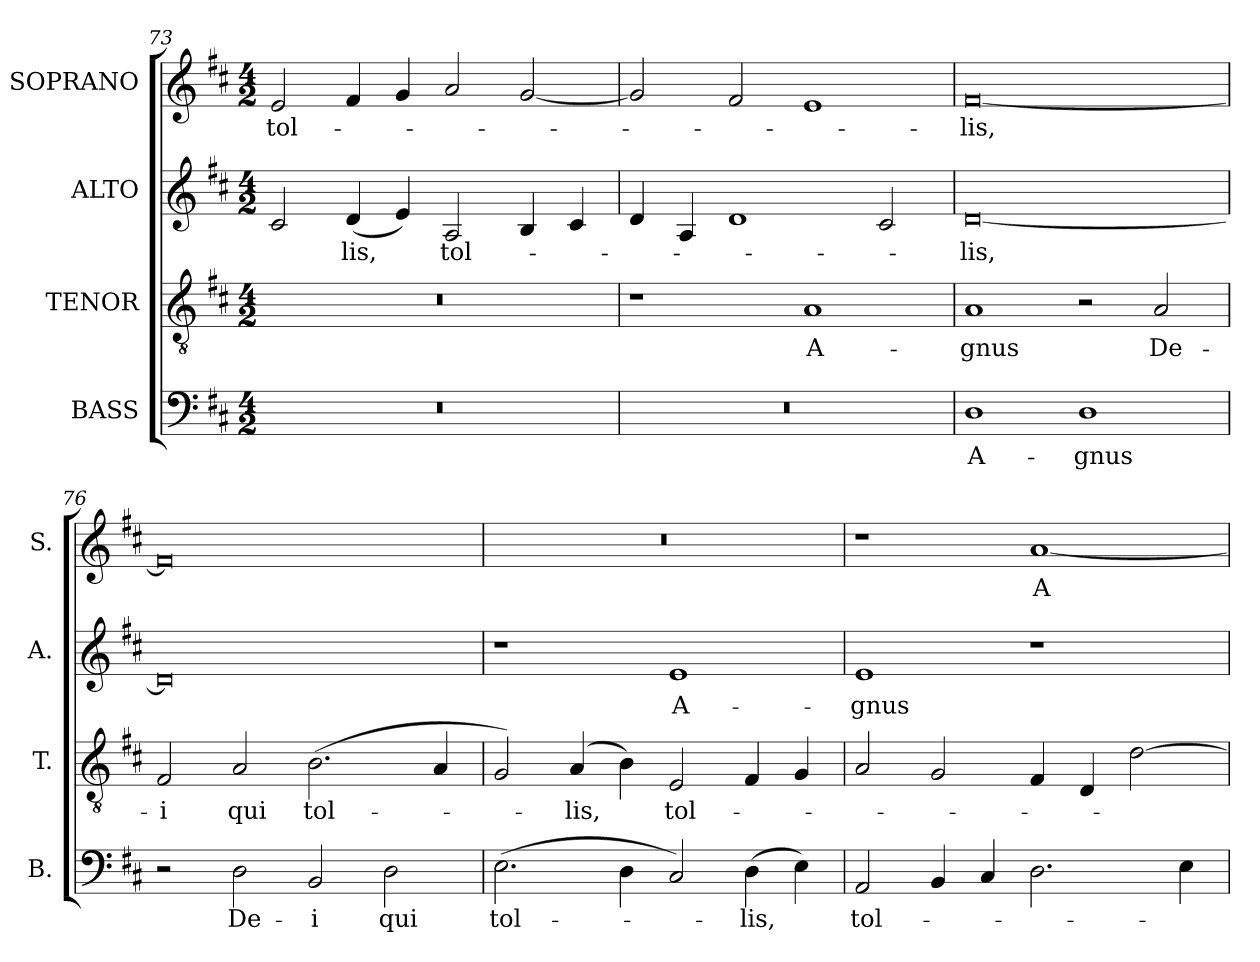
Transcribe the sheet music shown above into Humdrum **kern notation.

**kern	**text	**kern	**text	**kern	**text	**kern	**text
*part4	*part4	*part3	*part3	*part2	*part2	*part1	*part1
*staff4	*staff4	*staff3	*staff3	*staff2	*staff2	*staff1	*staff1
*I"BASS	*	*I"TENOR	*	*I"ALTO	*	*I"SOPRANO	*
*I'B.	*	*I'T.	*	*I'A.	*	*I'S.	*
*clefF4	*	*clefGv2	*	*clefG2	*	*clefG2	*
*	*	*ITrd7c12	*	*	*	*	*
*k[f#c#]	*	*k[f#c#]	*	*k[f#c#]	*	*k[f#c#]	*
*D:	*	*D:	*	*D:	*	*D:	*
*M4/2	*	*M4/2	*	*M4/2	*	*M4/2	*
=73	=73	=73	=73	=73	=73	=73	=73
!LO:N:vis=1	!	!LO:N:vis=1	!	!	!	!	!
!	!	!	!	!	!	!	!LO:LY:b:color=#000000
0r	.	0r	.	2c#i/	.	2ei/	tol-
!	!	!	!	!	!LO:LY:b:color=#000000	!	!
.	.	.	.	(4di/	-lis,	4f#i/	.
.	.	.	.	4ei/)	.	4gi/	.
!	!	!	!	!	!LO:LY:b:color=#000000	!	!
.	.	.	.	2Ai/	tol-	2ai/	.
.	.	.	.	4Bi/	.	[2gi/	.
.	.	.	.	4c#i/	.	.	.
=74	=74	=74	=74	=74	=74	=74	=74
!LO:N:vis=1	!	!	!	!	!	!	!
0r	.	1r	.	4di/	.	2gi/]	.
.	.	.	.	4Ai/	.	.	.
.	.	.	.	1di	.	2f#i/	.
!	!	!	!LO:LY:b:color=#000000	!	!	!	!
.	.	1AAi	A-	.	.	1ei	.
.	.	.	.	2c#i/	.	.	.
=75	=75	=75	=75	=75	=75	=75	=75
!	!LO:LY:b:color=#000000	!	!	!	!	!	!
!	!	!	!LO:LY:b:color=#000000	!	!	!	!
!	!	!	!	!	!LO:LY:b:color=#000000	!	!
!	!	!	!	!	!	!	!LO:LY:b:color=#000000
1Di	A-	1AAi	-gnus	[0di	-lis,	[0f#i	-lis,
!	!LO:LY:b:color=#000000	!	!	!	!	!	!
1Di	-gnus	2r	.	.	.	.	.
!	!	!	!LO:LY:b:color=#000000	!	!	!	!
.	.	2AAi/	De-	.	.	.	.
=76	=76	=76	=76	=76	=76	=76	=76
!	!	!	!LO:LY:b:color=#000000	!	!	!	!
2r	.	2FF#i/	-i	0di]	.	0f#i]	.
!	!LO:LY:b:color=#000000	!	!	!	!	!	!
!	!	!	!LO:LY:b:color=#000000	!	!	!	!
2Di\	De-	2AAi/	qui	.	.	.	.
!	!LO:LY:b:color=#000000	!	!	!	!	!	!
!	!	!	!LO:LY:b:color=#000000	!	!	!	!
2BBi/	-i	(2.BBi\	tol-	.	.	.	.
!	!LO:LY:b:color=#000000	!	!	!	!	!	!
2Di\	qui	.	.	.	.	.	.
.	.	4AAi/	.	.	.	.	.
!!LO:LB:g=z
=77	=77	=77	=77	=77	=77	=77	=77
!	!LO:LY:b:color=#000000	!	!	!	!	!LO:N:vis=1	!
(2.Ei\	tol-	2GGi/)	.	1r	.	0r	.
!	!	!	!LO:LY:b:color=#000000	!	!	!	!
.	.	(4AAi/	-lis,	.	.	.	.
4Di\	.	4BBi\)	.	.	.	.	.
!	!	!	!LO:LY:b:color=#000000	!	!	!	!
!	!	!	!	!	!LO:LY:b:color=#000000	!	!
2C#i/)	.	2EEi/	tol-	1ei	A-	.	.
!	!LO:LY:b:color=#000000	!	!	!	!	!	!
(4Di\	-lis,	4FF#i/	.	.	.	.	.
4Ei\)	.	4GGi/	.	.	.	.	.
=78	=78	=78	=78	=78	=78	=78	=78
!	!LO:LY:b:color=#000000	!	!	!	!	!	!
!	!	!	!	!	!LO:LY:b:color=#000000	!	!
2AAi/	tol-	2AAi/	.	1ei	-gnus	1r	.
4BBi/	.	2GGi/	.	.	.	.	.
4C#i/	.	.	.	.	.	.	.
!	!	!	!	!	!	!	!LO:LY:b:color=#000000
2.Di\	.	4FF#i/	.	1r	.	[1ai	A-
.	.	4DDi/	.	.	.	.	.
.	.	[2Di\	.	.	.	.	.
4Ei\	.	.	.	.	.	.	.
=	=	=	=	=	=	=	=
*-	*-	*-	*-	*-	*-	*-	*-
